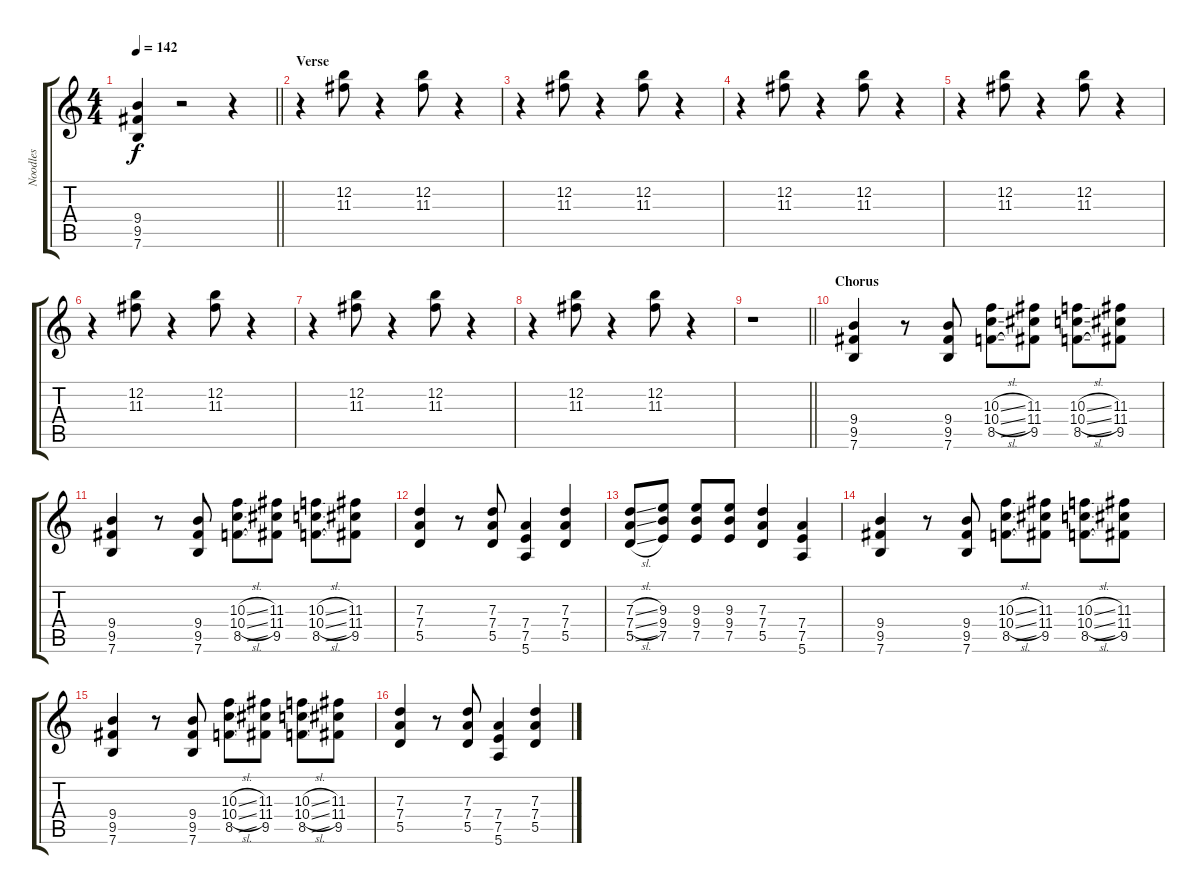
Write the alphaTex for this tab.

\track ("Noodles" "Noodles") {instrument overdrivenguitar}
\staff {score tabs}
\tuning (E4 B3 G3 D3 A2 E2) {hide}
\ts (4 4)
\tempo 142
\clef g2
\barLineRight lightlight
\ks c
(9.4 9.5 7.6).4{dy f} r.2 r.4 |
\section ("" "Verse ")
r.4 (12.2 11.3).8 r.4 (12.2 11.3).8 r.4 |
r.4 (12.2 11.3).8 r.4 (12.2 11.3).8 r.4 |
r.4 (12.2 11.3).8 r.4 (12.2 11.3).8 r.4 |
r.4 (12.2 11.3).8 r.4 (12.2 11.3).8 r.4 |
r.4 (12.2 11.3).8 r.4 (12.2 11.3).8 r.4 |
r.4 (12.2 11.3).8 r.4 (12.2 11.3).8 r.4 |
r.4 (12.2 11.3).8 r.4 (12.2 11.3).8 r.4 |
\barLineRight lightlight
r.1 |
\section ("" "Chorus ")
(9.4 9.5 7.6).4 r.8 (9.4 9.5 7.6).8 (10.3{sl} 10.4{sl} 8.5{sl}).8 (11.3 11.4 9.5).8 (10.3{sl} 10.4{sl} 8.5{sl}).8 (11.3 11.4 9.5).8 |
(9.4 9.5 7.6).4 r.8 (9.4 9.5 7.6).8 (10.3{sl} 10.4{sl} 8.5{sl}).8 (11.3 11.4 9.5).8 (10.3{sl} 10.4{sl} 8.5{sl}).8 (11.3 11.4 9.5).8 |
(7.3 7.4 5.5).4 r.8 (7.3 7.4 5.5).8 (7.4 7.5 5.6).4 (7.3 7.4 5.5).4 |
(7.3{sl} 7.4{sl} 5.5{sl}).8 (9.3 9.4 7.5).8 (9.3 9.4 7.5).8 (9.3 9.4 7.5).8 (7.3 7.4 5.5).4 (7.4 7.5 5.6).4 |
(9.4 9.5 7.6).4 r.8 (9.4 9.5 7.6).8 (10.3{sl} 10.4{sl} 8.5{sl}).8 (11.3 11.4 9.5).8 (10.3{sl} 10.4{sl} 8.5{sl}).8 (11.3 11.4 9.5).8 |
(9.4 9.5 7.6).4 r.8 (9.4 9.5 7.6).8 (10.3{sl} 10.4{sl} 8.5{sl}).8 (11.3 11.4 9.5).8 (10.3{sl} 10.4{sl} 8.5{sl}).8 (11.3 11.4 9.5).8 |
(7.3 7.4 5.5).4 r.8 (7.3 7.4 5.5).8 (7.4 7.5 5.6).4 (7.3 7.4 5.5).4
